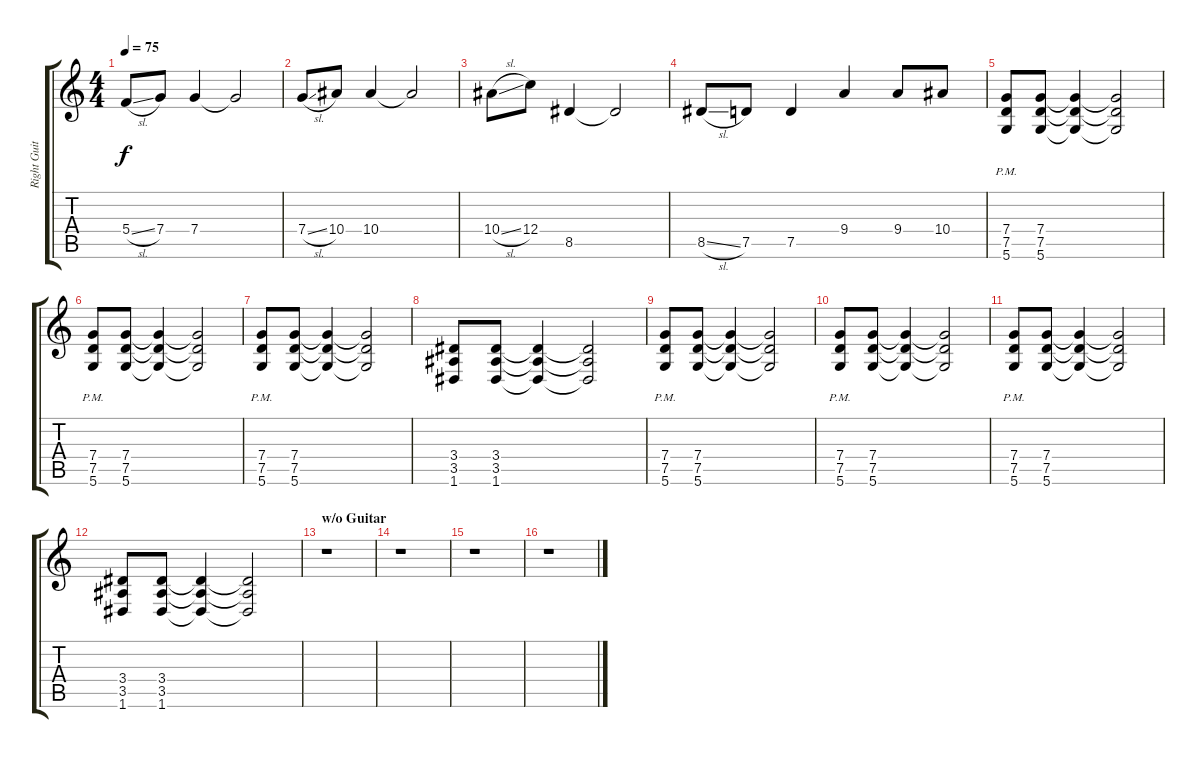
\track ("Right Guitar" "Right Guit") {instrument distortionguitar}
\staff {score tabs}
\tuning (D4 A3 F3 C3 G2 D2) {hide}
\ts (4 4)
\tempo 75
\clef g2
\ks c
5.4{sl}.8{dy f} 7.4.8 7.4.4 7.4{t}.2 |
7.4{sl}.8 10.4.8 10.4.4 10.4{t}.2 |
10.4{sl}.8 12.4.8 8.5.4 8.5{t}.2 |
8.5{sl}.8 7.5.8 7.5.4 9.4.4 9.4.8 10.4.8 |
(7.4{pm} 7.5{pm} 5.6{pm}).8 (7.4 7.5 5.6).8 (7.4{t} 7.5{t} 5.6{t}).4 (7.4{t} 7.5{t} 5.6{t}).2 |
(7.4{pm} 7.5{pm} 5.6{pm}).8 (7.4 7.5 5.6).8 (7.4{t} 7.5{t} 5.6{t}).4 (7.4{t} 7.5{t} 5.6{t}).2 |
(7.4{pm} 7.5{pm} 5.6{pm}).8 (7.4 7.5 5.6).8 (7.4{t} 7.5{t} 5.6{t}).4 (7.4{t} 7.5{t} 5.6{t}).2 |
(3.4 3.5 1.6).8 (3.4 3.5 1.6).8 (3.4{t} 3.5{t} 1.6{t}).4 (3.4{t} 3.5{t} 1.6{t}).2 |
(7.4{pm} 7.5{pm} 5.6{pm}).8 (7.4 7.5 5.6).8 (7.4{t} 7.5{t} 5.6{t}).4 (7.4{t} 7.5{t} 5.6{t}).2 |
(7.4{pm} 7.5{pm} 5.6{pm}).8 (7.4 7.5 5.6).8 (7.4{t} 7.5{t} 5.6{t}).4 (7.4{t} 7.5{t} 5.6{t}).2 |
(7.4{pm} 7.5{pm} 5.6{pm}).8 (7.4 7.5 5.6).8 (7.4{t} 7.5{t} 5.6{t}).4 (7.4{t} 7.5{t} 5.6{t}).2 |
(3.4 3.5 1.6).8 (3.4 3.5 1.6).8 (3.4{t} 3.5{t} 1.6{t}).4 (3.4{t} 3.5{t} 1.6{t}).2 |
\section ("" "w/o Guitar")
r.1 |
r.1 |
r.1 |
r.1
